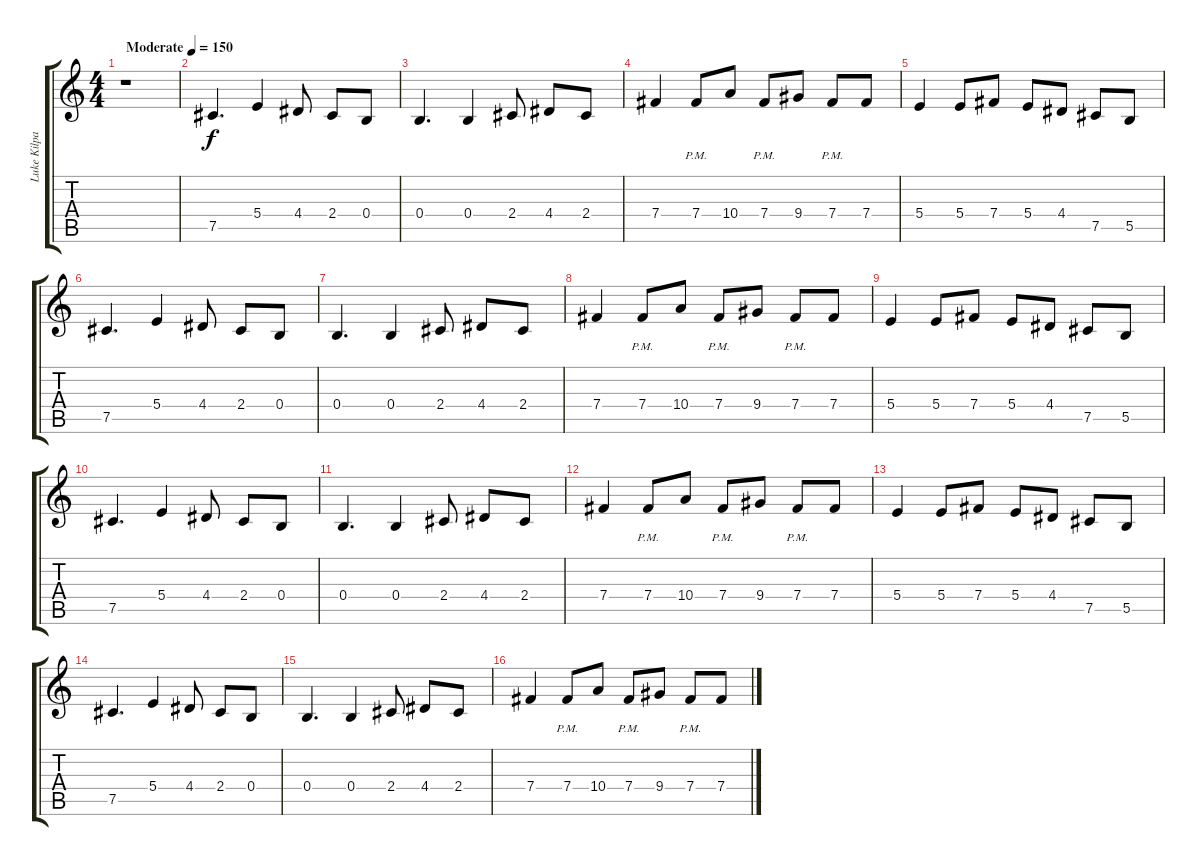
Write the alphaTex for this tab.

\track ("Luke Kilpatrick" "Luke Kilpa") {instrument distortionguitar}
\staff {score tabs}
\tuning (Db4 Ab3 E3 B2 Gb2 B1) {hide}
\ts (4 4)
\tempo (150 "Moderate")
\clef g2
\ks c
r.1{dy f instrument distortionguitar} |
7.5.4{d} 5.4.4 4.4.8 2.4.8 0.4.8 |
0.4.4{d} 0.4.4 2.4.8 4.4.8 2.4.8 |
7.4.4 7.4{pm}.8 10.4.8 7.4{pm}.8 9.4.8 7.4{pm}.8 7.4.8 |
5.4.4 5.4.8 7.4.8 5.4.8 4.4.8 7.5.8 5.5.8 |
7.5.4{d} 5.4.4 4.4.8 2.4.8 0.4.8 |
0.4.4{d} 0.4.4 2.4.8 4.4.8 2.4.8 |
7.4.4 7.4{pm}.8 10.4.8 7.4{pm}.8 9.4.8 7.4{pm}.8 7.4.8 |
5.4.4 5.4.8 7.4.8 5.4.8 4.4.8 7.5.8 5.5.8 |
7.5.4{d} 5.4.4 4.4.8 2.4.8 0.4.8 |
0.4.4{d} 0.4.4 2.4.8 4.4.8 2.4.8 |
7.4.4 7.4{pm}.8 10.4.8 7.4{pm}.8 9.4.8 7.4{pm}.8 7.4.8 |
5.4.4 5.4.8 7.4.8 5.4.8 4.4.8 7.5.8 5.5.8 |
7.5.4{d} 5.4.4 4.4.8 2.4.8 0.4.8 |
0.4.4{d} 0.4.4 2.4.8 4.4.8 2.4.8 |
7.4.4 7.4{pm}.8 10.4.8 7.4{pm}.8 9.4.8 7.4{pm}.8 7.4.8
